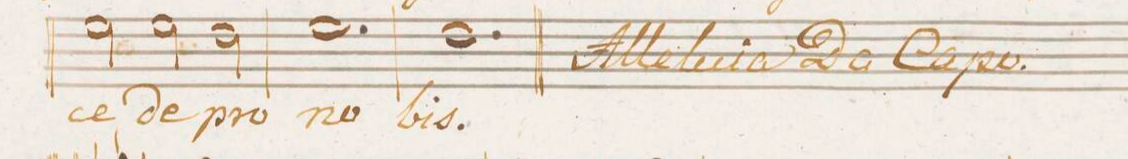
**kern	**text
*I"Tenore.	*
*clefC4	*
*k[b-]	*
*M3/2	*
2d\	-ce-
2d\	-de
2c\	pro
=41	=41
1.d	no-
=42	=42
1.c	-bis.
==	==
*-	*-
